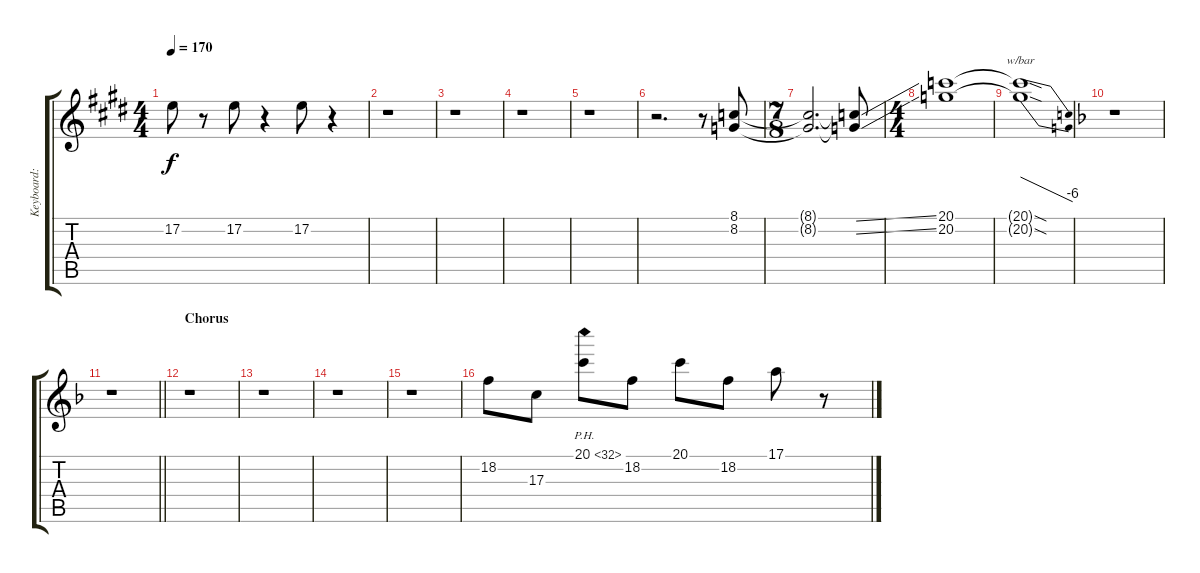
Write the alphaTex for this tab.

\track ("Keyboard: Tsugumi Kotobuki" "Keyboard: ") {instrument pad7halo}
\staff {score tabs}
\tuning (E4 B3 G3 D3 A2 E2) {hide}
\ts (4 4)
\tempo 170
\clef g2
\ks e
17.2.8{dy f} r.8 17.2.8 r.4 17.2.8 r.4 |
r.1 |
r.1 |
r.1 |
r.1 |
r.2{d} r.8 (8.1 8.2).8 |
\ts (7 8)
(8.1{t} 8.2{t}).2{d} (8.1{ss t} 8.2{ss t}).8 |
\ts (4 4)
(20.1 20.2).1 |
(20.1{sod t} 20.2{sod t}).1{tbe (dive default 0 0 60 -24)} |
\ks f
r.1 |
\barLineRight lightlight
r.1 |
\section ("" "Chorus")
r.1 |
r.1 |
r.1 |
r.1 |
18.2.8{instrument pad7halo} 17.3.8 20.1{ph 12}.8 18.2.8 20.1.8 18.2.8 17.1.8 r.8
